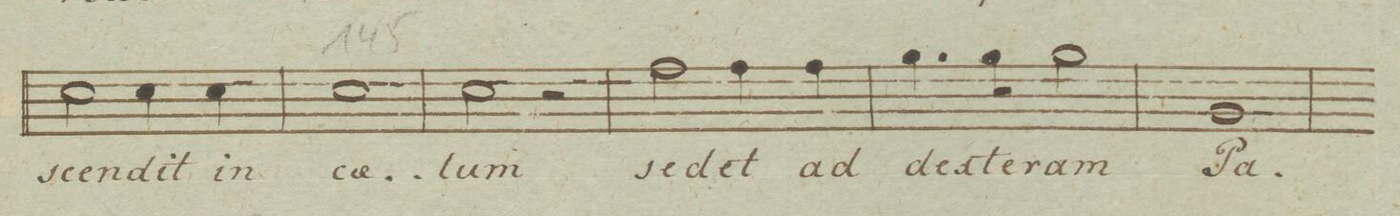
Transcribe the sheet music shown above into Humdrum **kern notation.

**kern	**text	**dynam
*I"Basso	*	*
*clefF4	*	*
*k[b-e-a-]	*	*
*met(c)	*	*
*M4/4	*	*
2E-\	-scen-	.
4E-\	-dit	.
4E-\	in	.
=141	=141	=141
1E-	cae-	.
=142	=142	=142
2E-\	-lum	.
2r	.	.
=143	=143	=143
2A-\	se-	.
4A-\	-det	.
4A-\	ad	.
=144	=144	=144
4.B-\	dex-	.
8B-\	-te-	.
2B-\	-ram	.
=145	=145	=145
1BB-	Pa-	.
=146	=146	=146
*-	*-	*-
